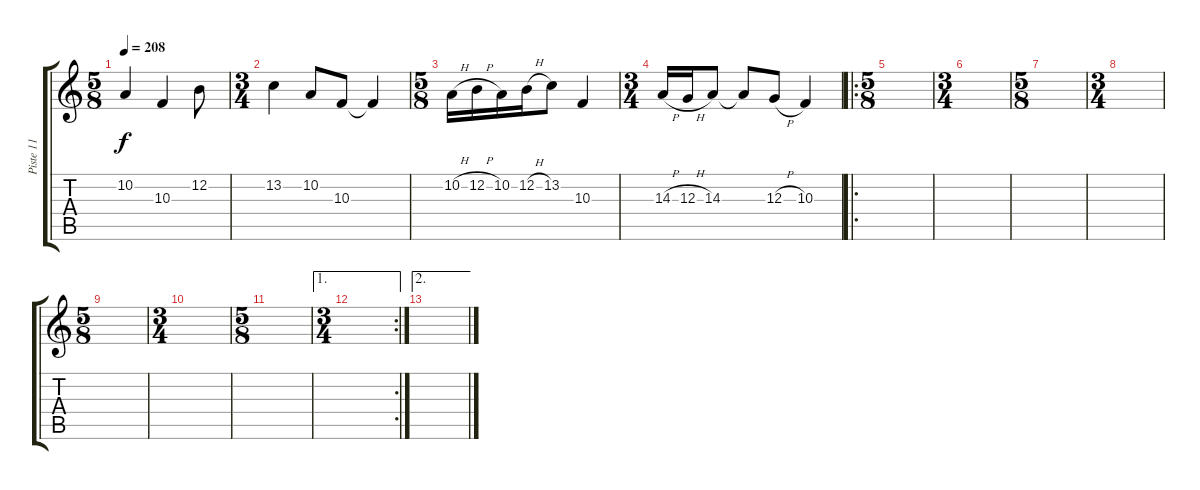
\track ("Piste 11" "Piste 11") {instrument flute}
\staff {score tabs}
\tuning (E4 B3 G3 D3 A2 E2) {hide}
\ts (5 8)
\tempo 208
\clef g2
\ks c
10.2.4{dy f} 10.3.4 12.2.8 |
\ts (3 4)
13.2.4 10.2.8 10.3.8 10.3{t}.4 |
\ts (5 8)
10.2{h}.16 12.2{h}.16 10.2.16 12.2{h}.16 13.2.8 10.3.4 |
\ts (3 4)
14.3{h}.16 12.3{h}.16 14.3.8 14.3{t}.8 12.3{h}.8 10.3.4 |
\ro
\ts (5 8)
|
\ts (3 4)
|
\ts (5 8)
|
\ts (3 4)
|
\ts (5 8)
|
\ts (3 4)
|
\ts (5 8)
|
\ae 1
\rc 2
\ts (3 4)
|
\ae 2
